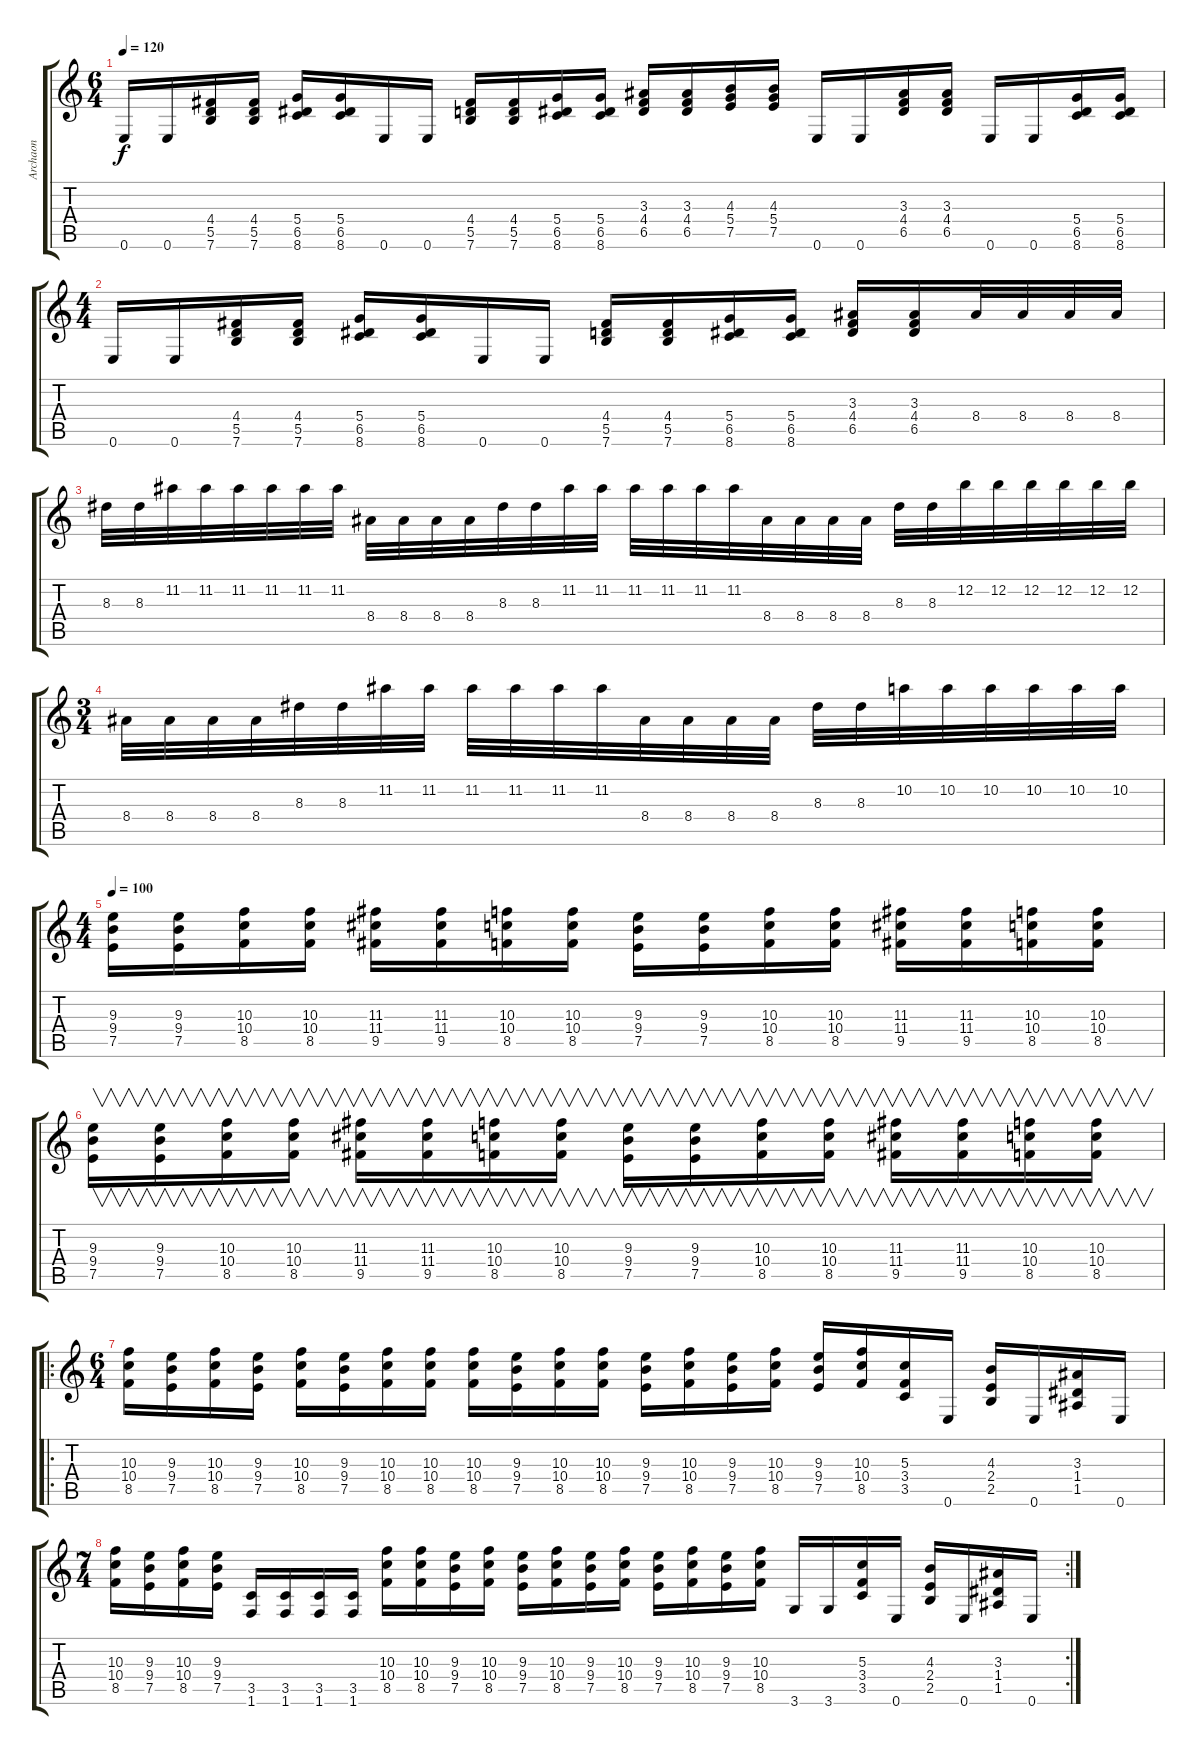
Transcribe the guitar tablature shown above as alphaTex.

\track ("Archaon" "Archaon") {instrument distortionguitar}
\staff {score tabs}
\tuning (E4 B3 G3 D3 A2 E2) {hide}
\ts (6 4)
\tempo 120
\clef g2
\ks c
0.6.16{dy f} 0.6.16 (4.4 5.5 7.6).16 (4.4 5.5 7.6).16 (5.4 6.5 8.6).16 (5.4 6.5 8.6).16 0.6.16 0.6.16 (4.4 5.5 7.6).16 (4.4 5.5 7.6).16 (5.4 6.5 8.6).16 (5.4 6.5 8.6).16 (3.3 4.4 6.5).16 (3.3 4.4 6.5).16 (4.3 5.4 7.5).16 (4.3 5.4 7.5).16 0.6.16 0.6.16 (3.3 4.4 6.5).16 (3.3 4.4 6.5).16 0.6.16 0.6.16 (5.4 6.5 8.6).16 (5.4 6.5 8.6).16 |
\ts (4 4)
0.6.16 0.6.16 (4.4 5.5 7.6).16 (4.4 5.5 7.6).16 (5.4 6.5 8.6).16 (5.4 6.5 8.6).16 0.6.16 0.6.16 (4.4 5.5 7.6).16 (4.4 5.5 7.6).16 (5.4 6.5 8.6).16 (5.4 6.5 8.6).16 (3.3 4.4 6.5).16 (3.3 4.4 6.5).16 8.4.32 8.4.32 8.4.32 8.4.32 |
8.3.32 8.3.32 11.2.32 11.2.32 11.2.32 11.2.32 11.2.32 11.2.32 8.4.32 8.4.32 8.4.32 8.4.32 8.3.32 8.3.32 11.2.32 11.2.32 11.2.32 11.2.32 11.2.32 11.2.32 8.4.32 8.4.32 8.4.32 8.4.32 8.3.32 8.3.32 12.2.32 12.2.32 12.2.32 12.2.32 12.2.32 12.2.32 |
\ts (3 4)
8.4.32 8.4.32 8.4.32 8.4.32 8.3.32 8.3.32 11.2.32 11.2.32 11.2.32 11.2.32 11.2.32 11.2.32 8.4.32 8.4.32 8.4.32 8.4.32 8.3.32 8.3.32 10.2.32 10.2.32 10.2.32 10.2.32 10.2.32 10.2.32 |
\ts (4 4)
\tempo 100
(9.3 9.4 7.5).16 (9.3 9.4 7.5).16 (10.3 10.4 8.5).16 (10.3 10.4 8.5).16 (11.3 11.4 9.5).16 (11.3 11.4 9.5).16 (10.3 10.4 8.5).16 (10.3 10.4 8.5).16 (9.3 9.4 7.5).16 (9.3 9.4 7.5).16 (10.3 10.4 8.5).16 (10.3 10.4 8.5).16 (11.3 11.4 9.5).16 (11.3 11.4 9.5).16 (10.3 10.4 8.5).16 (10.3 10.4 8.5).16 |
(9.3 9.4 7.5).16{v} (9.3 9.4 7.5).16{v} (10.3 10.4 8.5).16{v} (10.3 10.4 8.5).16{v} (11.3 11.4 9.5).16{v} (11.3 11.4 9.5).16{v} (10.3 10.4 8.5).16{v} (10.3 10.4 8.5).16{v} (9.3 9.4 7.5).16{v} (9.3 9.4 7.5).16{v} (10.3 10.4 8.5).16{v} (10.3 10.4 8.5).16{v} (11.3 11.4 9.5).16{v} (11.3 11.4 9.5).16{v} (10.3 10.4 8.5).16{v} (10.3 10.4 8.5).16{v} |
\ro
\ts (6 4)
(10.3 10.4 8.5).16 (9.3 9.4 7.5).16 (10.3 10.4 8.5).16 (9.3 9.4 7.5).16 (10.3 10.4 8.5).16 (9.3 9.4 7.5).16 (10.3 10.4 8.5).16 (10.3 10.4 8.5).16 (10.3 10.4 8.5).16 (9.3 9.4 7.5).16 (10.3 10.4 8.5).16 (10.3 10.4 8.5).16 (9.3 9.4 7.5).16 (10.3 10.4 8.5).16 (9.3 9.4 7.5).16 (10.3 10.4 8.5).16 (9.3 9.4 7.5).16 (10.3 10.4 8.5).16 (5.3 3.4 3.5).16 0.6.16 (4.3 2.4 2.5).16 0.6.16 (3.3 1.4 1.5).16 0.6.16 |
\rc 2
\ts (7 4)
(10.3 10.4 8.5).16 (9.3 9.4 7.5).16 (10.3 10.4 8.5).16 (9.3 9.4 7.5).16 (3.5 1.6).16 (3.5 1.6).16 (3.5 1.6).16 (3.5 1.6).16 (10.3 10.4 8.5).16 (10.3 10.4 8.5).16 (9.3 9.4 7.5).16 (10.3 10.4 8.5).16 (9.3 9.4 7.5).16 (10.3 10.4 8.5).16 (9.3 9.4 7.5).16 (10.3 10.4 8.5).16 (9.3 9.4 7.5).16 (10.3 10.4 8.5).16 (9.3 9.4 7.5).16 (10.3 10.4 8.5).16 3.6.16 3.6.16 (5.3 3.4 3.5).16 0.6.16 (4.3 2.4 2.5).16 0.6.16 (3.3 1.4 1.5).16 0.6.16
